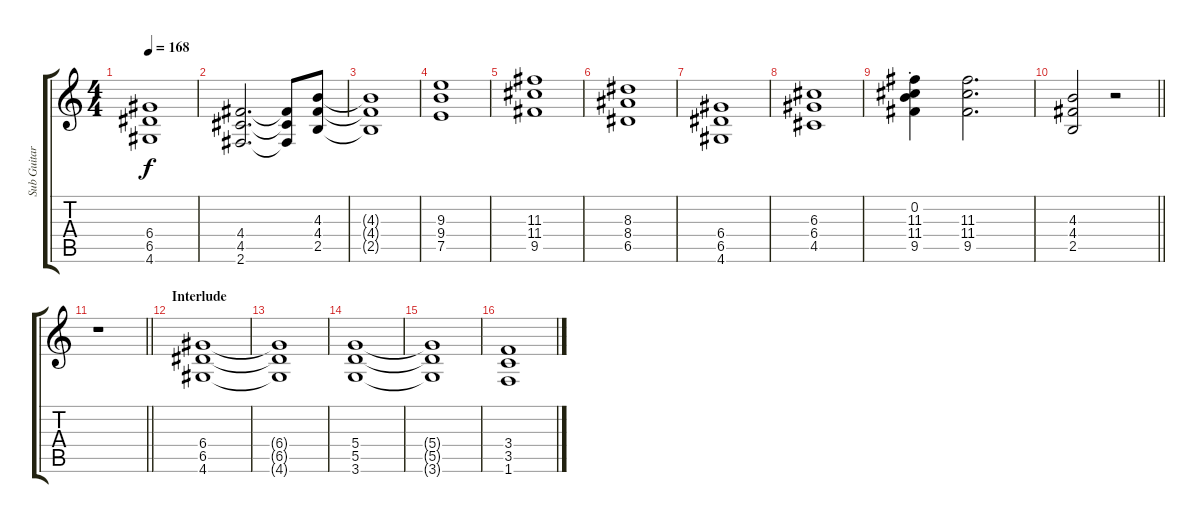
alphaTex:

\track ("Sub Guitar" "Sub Guitar") {instrument distortionguitar}
\staff {score tabs}
\tuning (E4 B3 G3 D3 A2 E2) {hide}
\ts (4 4)
\tempo 168
\clef g2
\ks c
(6.4{t} 6.5{t} 4.6{t}).1{dy f} |
(4.4 4.5 2.6).2{d} (4.4{t} 4.5{t} 2.6{t}).8 (4.3 4.4 2.5).8 |
(4.3{t} 4.4{t} 2.5{t}).1 |
(9.3 9.4 7.5).1 |
(11.3 11.4 9.5).1 |
(8.3 8.4 6.5).1 |
(6.4 6.5 4.6).1 |
(6.3 6.4 4.5).1 |
(0.2 11.3{st} 11.4{st} 9.5{st}).4 (11.3 11.4 9.5).2{d} |
\barLineRight lightlight
(4.3 4.4 2.5).2 r.2 |
\section ("" "")
\barLineRight lightlight
r.1 |
\section ("" "Interlude")
(6.4 6.5 4.6).1 |
(6.4{t} 6.5{t} 4.6{t}).1 |
(5.4 5.5 3.6).1 |
(5.4{t} 5.5{t} 3.6{t}).1 |
(3.4 3.5 1.6).1
